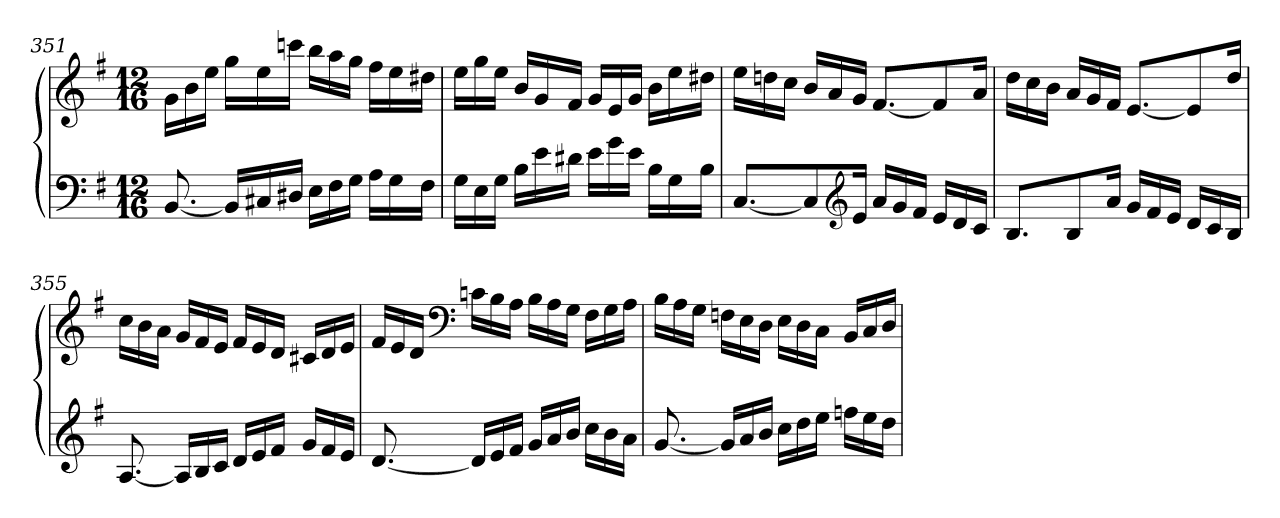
**kern	**kern
*part1	*part1
*staff2	*staff1
!!LO:LB:g=z
*clefF4	*clefG2
*k[f#]	*k[f#]
*G:	*G:
*M12/16	*M12/16
=351	=351
[8.BB/	16g\LL
.	16b\
.	16ee\JJ
16BB/LL]	16gg\LL
16C#X/	16ee\
16D#X/JJ	16cccn\JJ
16E\LL	16bb\LL
16F#\	16aa\
16G\JJ	16gg\JJ
16A\LL	16ff#\LL
16G\	16ee\
16F#\JJ	16dd#X\JJ
=352	=352
16G\LL	16ee\LL
16E\	16gg\
16G\JJ	16ee\JJ
16B\LL	16b/LL
16e\	16g/
16d#X\JJ	16f#/JJ
16e\LL	16g/LL
16g\	16e/
16e\JJ	16g/JJ
16B\LL	16b\LL
16G\	16ee\
16B\JJ	16dd#X\JJ
=353	=353
[8.C/L	16ee\LL
.	16ddn\
.	16cc\JJ
8C/]	16b/LL
.	16a/
*clefG2	*
16e/Jk	16g/JJ
16a/LL	[8.f#/L
16g/	.
16f#/JJ	.
16e/LL	8f#/]
16d/	.
16c/JJ	16a/Jk
!!LO:LB:g=z
=354	=354
8.B/L	16dd\LL
.	16cc\
.	16b\JJ
8B/	16a/LL
.	16g/
16a/Jk	16f#/JJ
16g/LL	[8.e/L
16f#/	.
16e/JJ	.
16d/LL	8e/]
16c/	.
16B/JJ	16dd/Jk
=355	=355
[8.A/	16cc\LL
.	16b\
.	16a\JJ
16A/LL]	16g/LL
16B/	16f#/
16c/JJ	16e/JJ
16d/LL	16f#/LL
16e/	16e/
16f#/JJ	16d/JJ
16g/LL	16c#X/LL
16f#/	16d/
16e/JJ	16e/JJ
=356	=356
[8.d/	16f#/LL
.	16e/
.	16d/JJ
*	*clefF4
16d/LL]	16cn\LL
16e/	16B\
16f#/JJ	16A\JJ
16g/LL	16B\LL
16a/	16A\
16b/JJ	16G\JJ
16cc\LL	16F#\LL
16b\	16G\
16a\JJ	16A\JJ
!!LO:LB:g=z
=357	=357
[8.g/	16B\LL
.	16A\
.	16G\JJ
16g/LL]	16Fn\LL
16a/	16E\
16b/JJ	16D\JJ
16cc\LL	16E\LL
16dd\	16D\
16ee\JJ	16C\JJ
16ffn\LL	16BB/LL
16ee\	16C/
16dd\JJ	16D/JJ
=	=
*-	*-
